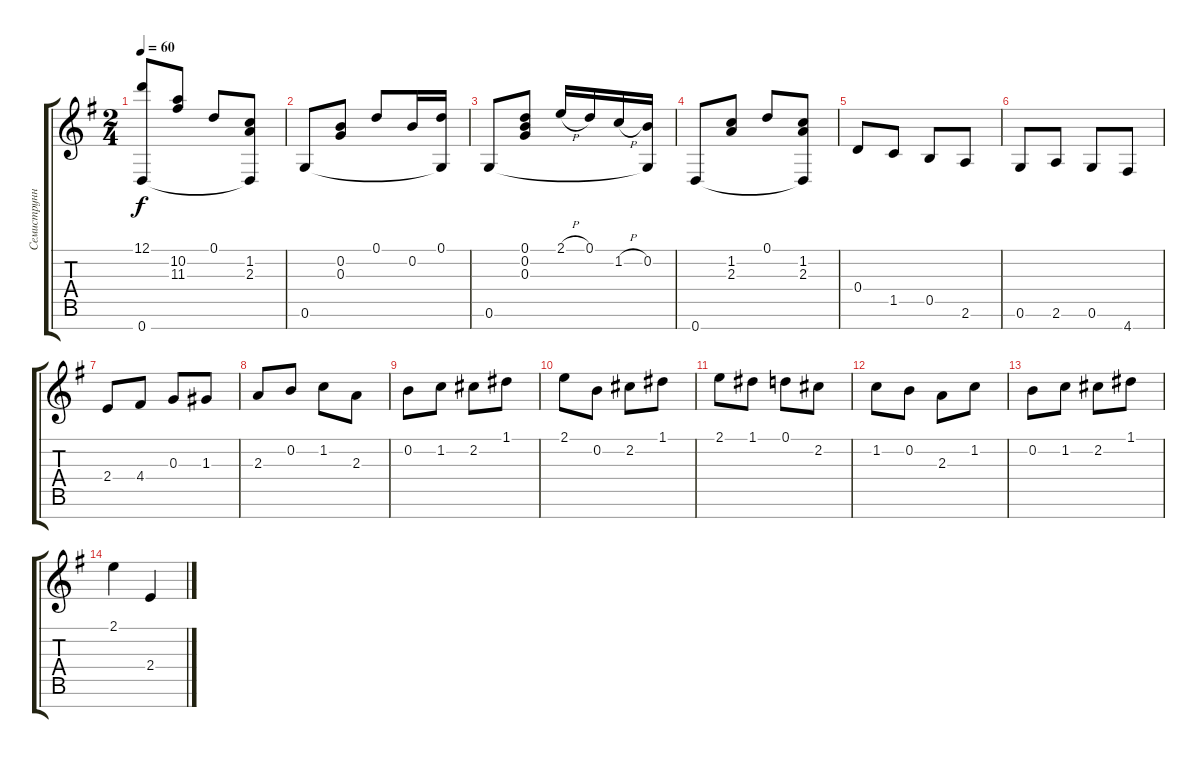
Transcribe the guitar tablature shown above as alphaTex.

\track ("Семиструнная гитара" "Семиструнн") {instrument acousticguitarsteel}
\staff {score tabs}
\tuning (D4 B3 G3 D3 B2 G2 D2) {hide}
\ts (2 4)
\tempo 60
\clef g2
\ks g
(12.1 0.7{t}).8{dy f} (10.2 11.3).8 0.1.8 (1.2 2.3 0.7{t}).8 |
0.6.8 (0.2 0.3).8 0.1.8 0.2.16 (0.1 0.6{t}).16 |
0.6.8 (0.1 0.2 0.3).8 2.1{h}.16 0.1.16 1.2{h}.16 (0.2 0.6{t}).16 |
0.7.8 (1.2 2.3).8 0.1.8 (1.2 2.3 0.7{t}).8 |
0.4.8 1.5.8 0.5.8 2.6.8 |
0.6.8 2.6.8 0.6.8 4.7.8 |
2.4.8 4.4.8 0.3.8 1.3.8 |
2.3.8 0.2.8 1.2.8 2.3.8 |
0.2.8 1.2.8 2.2.8 1.1.8 |
2.1.8 0.2.8 2.2.8 1.1.8 |
2.1.8 1.1.8 0.1.8 2.2.8 |
1.2.8 0.2.8 2.3.8 1.2.8 |
0.2.8 1.2.8 2.2.8 1.1.8 |
2.1.4 2.4.4
